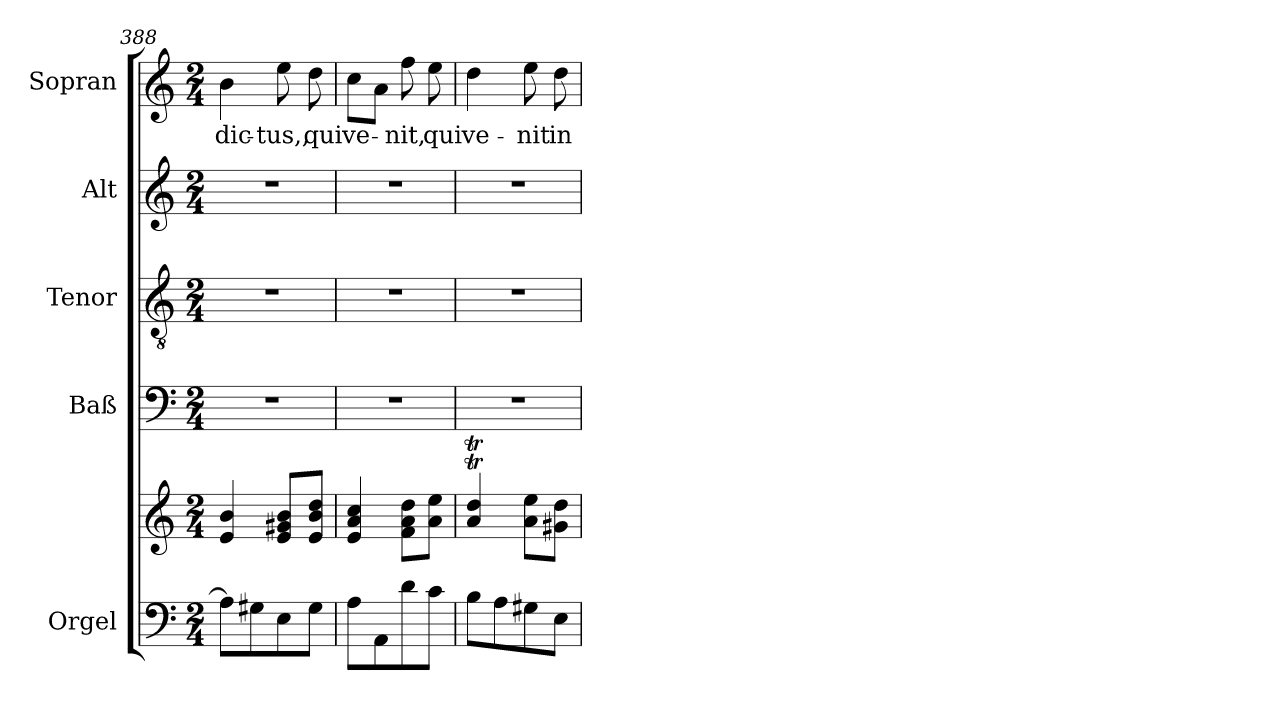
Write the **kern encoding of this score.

**kern	**kern	**kern	**kern	**kern	**kern	**text
*part5	*part5	*part4	*part3	*part2	*part1	*part1
*staff6	*staff5	*staff4	*staff3	*staff2	*staff1	*staff1
*I"Orgel	*	*I"Baß	*I"Tenor	*I"Alt	*I"Sopran	*
*clefF4	*clefG2	*clefF4	*clefGv2	*clefG2	*clefG2	*
*k[]	*k[]	*k[]	*k[]	*k[]	*k[]	*
*C:	*C:	*C:	*C:	*C:	*C:	*
*M2/4	*M2/4	*M2/4	*M2/4	*M2/4	*M2/4	*
=388	=388	=388	=388	=388	=388	=388
!	!	!	!	!	!	!LO:LY:b
8A\L]	4e/ 4b/	2r	2r	2r	4b\	-dic-
8G#X\	.	.	.	.	.	.
!	!	!	!	!	!	!LO:LY:b
8E\	8e/ 8g#X/ 8b/L	.	.	.	8ee\	-tus,,
!	!	!	!	!	!	!LO:LY:b
8G#\J	8e/ 8b/ 8dd/J	.	.	.	8dd\	qui
=389	=389	=389	=389	=389	=389	=389
!	!	!	!	!	!	!LO:LY:b
8A\L	4e/ 4a/ 4cc/	2r	2r	2r	8cc\L	ve-
8AA\	.	.	.	.	8a\J	.
!	!	!	!	!	!	!LO:LY:b
8d\	8f\ 8a\ 8dd\L	.	.	.	8ff\	-nit,
!	!	!	!	!	!	!LO:LY:b
8c\J	8a\ 8ee\J	.	.	.	8ee\	qui
=390	=390	=390	=390	=390	=390	=390
!	!	!	!	!	!	!LO:LY:b
8B\L	4a/T 4dd/T	2r	2r	2r	4dd\	ve-
8A\	.	.	.	.	.	.
!	!	!	!	!	!	!LO:LY:b
8G#X\	8a\ 8ee\L	.	.	.	8ee\	-nit
!	!	!	!	!	!	!LO:LY:b
8E\J	8g#X\ 8dd\J	.	.	.	8dd\	in
=	=	=	=	=	=	=
*-	*-	*-	*-	*-	*-	*-
